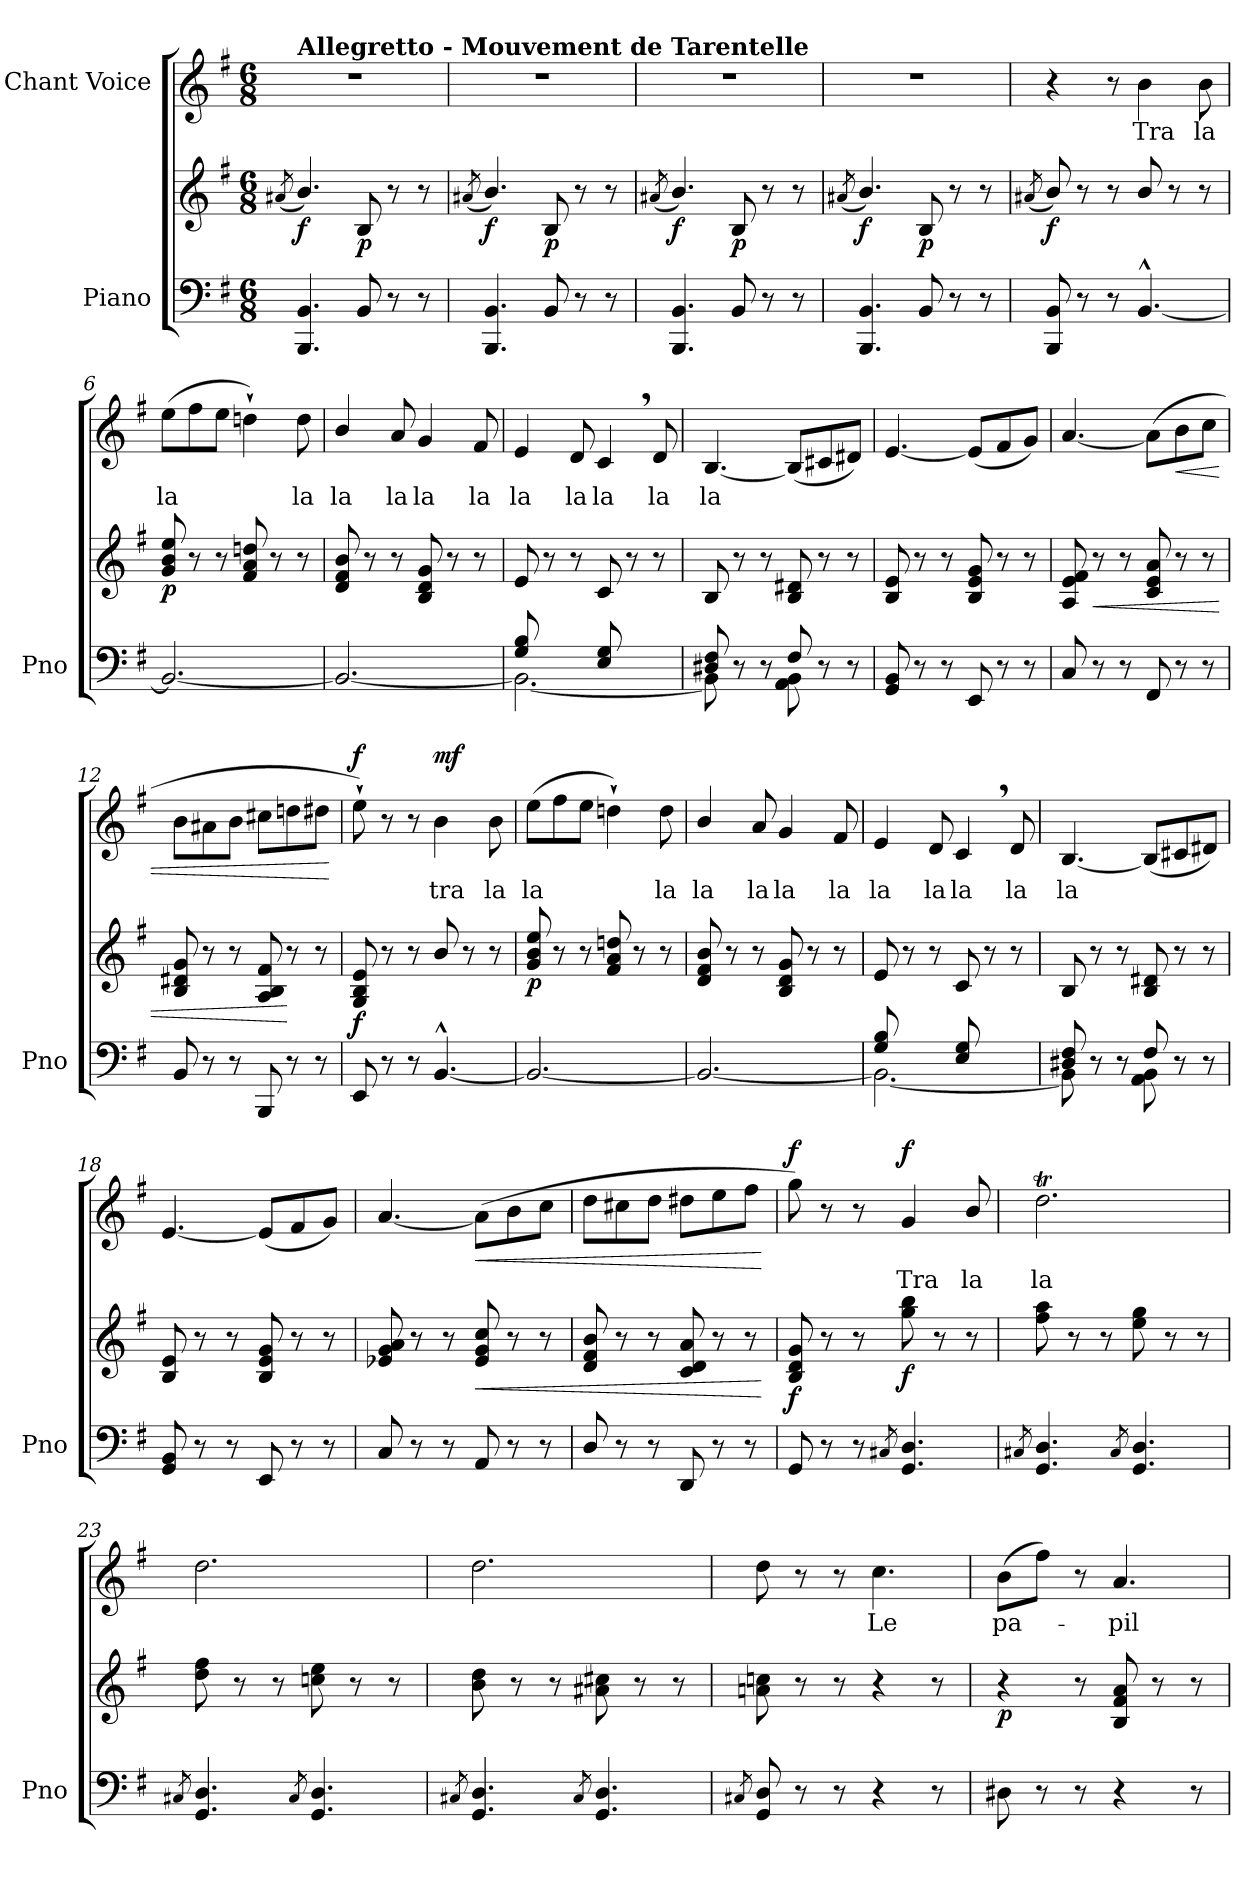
**kern	**kern	**dynam	**kern	**text	**dynam
*part2	*part2	*part2	*part1	*part1	*part1
*staff3	*staff2	*staff2/3	*staff1	*staff1	*staff1
*I"Piano	*	*	*I"Chant Voice	*	*
*I'Pno	*	*	*	*	*
*clefF4	*clefG2	*	*clefG2	*	*
*k[f#]	*k[f#]	*	*k[f#]	*	*
*M6/8	*M6/8	*	*M6/8	*	*
*MM240	*MM240	*	*MM240	*	*
=1	=1	=1	=1	=1	=1
.	(8qa#X/	.	.	.	.
!	!	!	!LO:TX:a:B:t=Allegretto - Mouvement de Tarentelle	!	!
!	!	!LO:DY:b	!	!	!
4.BBB/ 4.BB/	4.b/)	f	2.r	.	.
!	!	!LO:DY:b	!	!	!
8BB/	8B/	p	.	.	.
8r	8r	.	.	.	.
8r	8r	.	.	.	.
=2	=2	=2	=2	=2	=2
.	(8qa#X/	.	.	.	.
!	!	!LO:DY:b	!	!	!
4.BBB/ 4.BB/	4.b/)	f	2.r	.	.
!	!	!LO:DY:b	!	!	!
8BB/	8B/	p	.	.	.
8r	8r	.	.	.	.
8r	8r	.	.	.	.
=3	=3	=3	=3	=3	=3
.	(8qa#X/	.	.	.	.
!	!	!LO:DY:b	!	!	!
4.BBB/ 4.BB/	4.b/)	f	2.r	.	.
!	!	!LO:DY:b	!	!	!
8BB/	8B/	p	.	.	.
8r	8r	.	.	.	.
8r	8r	.	.	.	.
=4	=4	=4	=4	=4	=4
.	(8qa#X/	.	.	.	.
!	!	!LO:DY:b	!	!	!
4.BBB/ 4.BB/	4.b/)	f	2.r	.	.
!	!	!LO:DY:b	!	!	!
8BB/	8B/	p	.	.	.
8r	8r	.	.	.	.
8r	8r	.	.	.	.
=5	=5	=5	=5	=5	=5
.	(8qa#X/	.	.	.	.
!	!	!LO:DY:b	!	!	!
8BBB/ 8BB/	8b/)	f	4r	.	.
8r	8r	.	.	.	.
8r	8r	.	8r	.	.
!	!	!	!	!	!LO:DY:a
!	!	!	!	!	!LO:DY:n=1:a
[4.BB^^/	8b/	.	4b\	Tra	mf other-dynamics
.	8r	.	.	.	.
.	8r	.	8b\	la	.
=6	=6	=6	=6	=6	=6
!	!	!LO:DY:b	!	!	!
2.BB/_	8g/ 8b/ 8ee/	p	(8ee\L	la	.
.	8r	.	8ff#\	.	.
.	8r	.	8ee\J	.	.
.	8f#/ 8a/ 8ddn/	.	4ddn`\)	.	.
.	8r	.	.	.	.
.	8r	.	8dd\	la	.
=7	=7	=7	=7	=7	=7
2.BB/_	8d/ 8f#/ 8b/	.	4b/	la	.
.	8r	.	.	.	.
.	8r	.	8a/	la	.
.	8B/ 8d/ 8g/	.	4g/	la	.
.	8r	.	.	.	.
.	8r	.	8f#/	la	.
=8	=8	=8	=8	=8	=8
*^	*	*	*	*	*
8G/ 8B/	2.BB\_	8e/	.	4e/	la	.
8ryy	.	8r	.	.	.	.
8ryy	.	8r	.	8d/	la	.
8E/ 8G/	.	8c/	.	4c,/	la	.
8ryy	.	8r	.	.	.	.
8ryy	.	8r	.	8d/	la	.
=9	=9	=9	=9	=9	=9	=9
8D#X/ 8F#/	8BB\]	8B/	.	[4.B/	la	.
8ryy	8r	8r	.	.	.	.
8ryy	8r	8r	.	.	.	.
8F#/	8AA\ 8BB\	8B/ 8d#X/	.	(8B/L]	.	.
8ryy	8r	8r	.	8c#X/	.	.
8ryy	8r	8r	.	8d#X/J)	.	.
*v	*v	*	*	*	*	*
=10	=10	=10	=10	=10	=10
8GG/ 8BB/	8B/ 8e/	.	[4.e/	.	.
8r	8r	.	.	.	.
8r	8r	.	.	.	.
8EE/	8B/ 8e/ 8g/	.	(8e/L]	.	.
8r	8r	.	8f#/	.	.
8r	8r	.	8g/J)	.	.
=11	=11	=11	=11	=11	=11
8C/	8A/ 8e/ 8f#/	.	[<4.a/	.	.
!	!	!LO:HP:b	!	!	!
8r	8r	<	.	.	.
8r	8r	.	.	.	.
8FF#/	8c/ 8e/ 8a/	.	(8a\L]	.	.
!	!	!	!	!	!LO:HP:b
8r	8r	.	8b\	.	<
8r	8r	.	8cc\J	.	.
=12	=12	=12	=12	=12	=12
8BB/	8B/ 8d#X/ 8g/	.	8b\L	.	.
8r	8r	.	8a#X\	.	.
8r	8r	.	8b\J	.	.
8BBB/	8A/ 8B/ 8f#/	.	8cc#X\L	.	.
8r	8r	[	8ddn\	.	.
8r	8r	.	8dd#X\J	.	.
.	.	.	.	.	[
=13	=13	=13	=13	=13	=13
!	!	!LO:DY:b	!	!	!LO:DY:a
8EE/	8G/ 8B/ 8e/	f	8ee`\)	.	f
8r	8r	.	8r	.	.
8r	8r	.	8r	.	.
!	!	!	!	!	!LO:DY:a
[4.BB^^/	8b/	.	4b\	tra	mf
.	8r	.	.	.	.
.	8r	.	8b\	la	.
=14	=14	=14	=14	=14	=14
!	!	!LO:DY:b	!	!	!
2.BB/_	8g/ 8b/ 8ee/	p	(8ee\L	la	.
.	8r	.	8ff#\	.	.
.	8r	.	8ee\J	.	.
.	8f#/ 8a/ 8ddn/	.	4ddn`\)	.	.
.	8r	.	.	.	.
.	8r	.	8dd\	la	.
=15	=15	=15	=15	=15	=15
2.BB/_	8d/ 8f#/ 8b/	.	4b/	la	.
.	8r	.	.	.	.
.	8r	.	8a/	la	.
.	8B/ 8d/ 8g/	.	4g/	la	.
.	8r	.	.	.	.
.	8r	.	8f#/	la	.
=16	=16	=16	=16	=16	=16
*^	*	*	*	*	*
8G/ 8B/	2.BB\_	8e/	.	4e/	la	.
8ryy	.	8r	.	.	.	.
8ryy	.	8r	.	8d/	la	.
8E/ 8G/	.	8c/	.	4c,/	la	.
8ryy	.	8r	.	.	.	.
8ryy	.	8r	.	8d/	la	.
=17	=17	=17	=17	=17	=17	=17
8D#X/ 8F#/	8BB\]	8B/	.	[4.B/	la	.
8ryy	8r	8r	.	.	.	.
8ryy	8r	8r	.	.	.	.
8F#/	8AA\ 8BB\	8B/ 8d#X/	.	(8B/L]	.	.
8ryy	8r	8r	.	8c#X/	.	.
8ryy	8r	8r	.	8d#X/J)	.	.
*v	*v	*	*	*	*	*
=18	=18	=18	=18	=18	=18
8GG/ 8BB/	8B/ 8e/	.	[4.e/	.	.
8r	8r	.	.	.	.
8r	8r	.	.	.	.
8EE/	8B/ 8e/ 8g/	.	(8e/L]	.	.
8r	8r	.	8f#/	.	.
8r	8r	.	8g/J)	.	.
=19	=19	=19	=19	=19	=19
8C/	8e-X/ 8g/ 8a/	.	[<4.a/	.	.
8r	8r	.	.	.	.
8r	8r	.	.	.	.
!	!	!LO:HP:b	!	!	!LO:HP:b
8AA/	8e-/ 8g/ 8cc/	<	(8a\L]	.	<
8r	8r	.	8b\	.	.
8r	8r	.	8cc\J	.	.
=20	=20	=20	=20	=20	=20
8D/	8d/ 8f#/ 8b/	.	8dd\L	.	.
8r	8r	.	8cc#X\	.	.
8r	8r	.	8dd\J	.	.
8DD/	8c/ 8d/ 8a/	.	8dd#X\L	.	.
8r	8r	.	8ee\	.	.
8r	8r	.	8ff#\J	.	.
.	.	[	.	.	[
=21	=21	=21	=21	=21	=21
!	!	!LO:DY:b	!	!	!LO:DY:a
8GG/	8B/ 8d/ 8g/	f	8gg\)	.	f
8r	8r	.	8r	.	.
8r	8r	.	8r	.	.
8qC#X/	.	.	.	.	.
!	!	!LO:DY:b	!	!	!LO:DY:a
4.GG/ 4.D/	8gg\ 8bb\	f	4g/	Tra	f
.	8r	.	.	.	.
.	8r	.	8b/	la	.
=22	=22	=22	=22	=22	=22
8qC#X/	.	.	.	.	.
4.GG/ 4.D/	8ff#\ 8aa\	.	2.ddT\	la	.
.	8r	.	.	.	.
.	8r	.	.	.	.
8qC#/	.	.	.	.	.
4.GG/ 4.D/	8ee\ 8gg\	.	.	.	.
.	8r	.	.	.	.
.	8r	.	.	.	.
=23	=23	=23	=23	=23	=23
8qC#X/	.	.	.	.	.
4.GG/ 4.D/	8dd\ 8ff#\	.	2.dd\	.	.
.	8r	.	.	.	.
.	8r	.	.	.	.
8qC#/	.	.	.	.	.
4.GG/ 4.D/	8ccn\ 8ee\	.	.	.	.
.	8r	.	.	.	.
.	8r	.	.	.	.
=24	=24	=24	=24	=24	=24
8qC#X/	.	.	.	.	.
4.GG/ 4.D/	8b\ 8dd\	.	2.ddTTT\	.	.
.	8r	.	.	.	.
.	8r	.	.	.	.
8qC#/	.	.	.	.	.
4.GG/ 4.D/	8a#X\ 8cc#X\	.	.	.	.
.	8r	.	.	.	.
.	8r	.	.	.	.
=25	=25	=25	=25	=25	=25
8qC#X/	.	.	.	.	.
8GG/ 8D/	8an\ 8ccn\	.	8dd\	.	.
8r	8r	.	8r	.	.
8r	8r	.	8r	.	.
!	!	!	!	!	!LO:DY:a
!	!	!	!	!	!LO:DY:n=1:a
4r	4r	.	4.cc\	Le	other-dynamics p
8r	8r	.	.	.	.
=26	=26	=26	=26	=26	=26
!	!	!LO:DY:b	!	!	!
8D#X\	4r	p	(8b\L	pa-	.
8r	.	.	8ff#\J)	.	.
8r	8r	.	8r	.	.
4r	8B/ 8f#/ 8a/	.	4.a/	-pil-	.
.	8r	.	.	.	.
8r	8r	.	.	.	.
=	=	=	=	=	=
*-	*-	*-	*-	*-	*-
